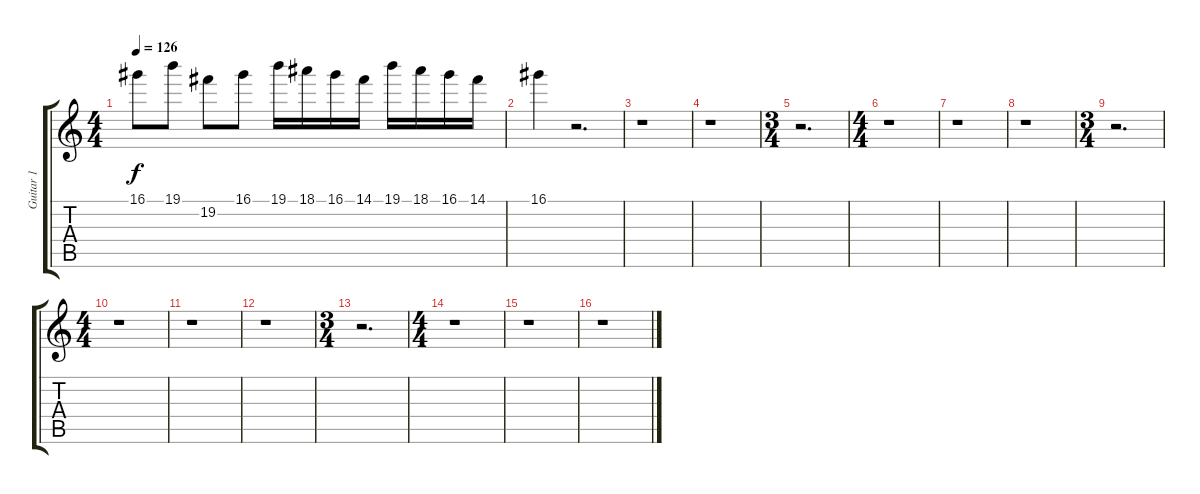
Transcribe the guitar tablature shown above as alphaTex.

\track ("Guitar 1" "Guitar 1") {instrument electricguitarclean}
\staff {score tabs}
\tuning (E4 B3 G3 D3 A2 E2) {hide}
\ts (4 4)
\tempo 126
\clef g2
\ks c
16.1.8{dy f} 19.1.8 19.2.8 16.1.8 19.1.16 18.1.16 16.1.16 14.1.16 19.1.16 18.1.16 16.1.16 14.1.16 |
16.1.4 r.2{d} |
r.1 |
r.1 |
\ts (3 4)
r.2{d} |
\ts (4 4)
r.1 |
r.1 |
r.1 |
\ts (3 4)
r.2{d} |
\ts (4 4)
r.1 |
r.1 |
r.1 |
\ts (3 4)
r.2{d} |
\ts (4 4)
r.1 |
r.1 |
r.1
